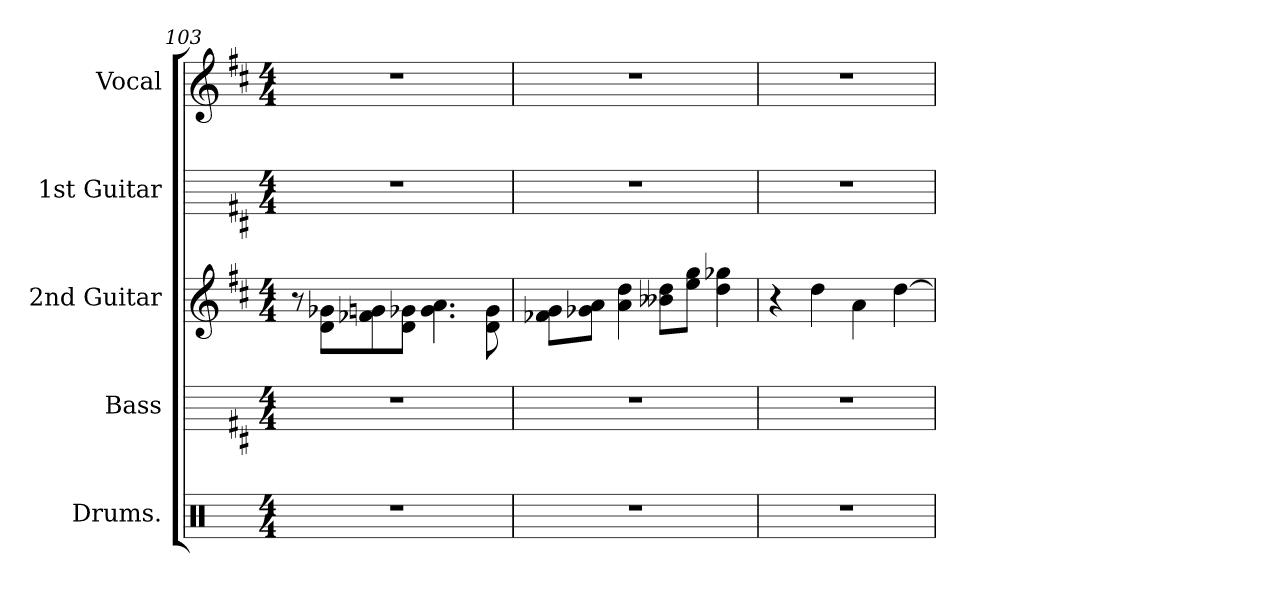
**kern	**kern	**kern	**kern	**kern
*part5	*part4	*part3	*part2	*part1
*staff5	*staff4	*staff3	*staff2	*staff1
*I"Drums.	*I"Bass	*I"2nd Guitar	*I"1st Guitar	*I"Vocal
*I'Drs.	*I'Ba.	*I'Gt.2	*I'Gt.1	*I'Vo.
*clefX	*	*	*	*clefG2
*	*ITrd7c12	*	*	*
*k[]	*k[f#c#]	*k[f#c#]	*k[f#c#]	*k[f#c#]
*M4/4	*M4/4	*M4/4	*M4/4	*M4/4
=103	=103	=103	=103	=103
1r	1r	8r	1r	1r
.	.	8d\ 8g-\L	.	.
.	.	8f-\ 8g\	.	.
.	.	8d\ 8g-\J	.	.
.	.	4.g-\ 4.a\	.	.
.	.	8d\ 8g-\	.	.
=104	=104	=104	=104	=104
1r	1r	8f-\ 8g\L	1r	1r
.	.	8g-\ 8a\J	.	.
.	.	4a\ 4dd\	.	.
.	.	8b--\ 8dd\L	.	.
.	.	8ee\ 8gg\J	.	.
.	.	4dd\ 4gg-\	.	.
!!LO:PB:g=z
=105	=105	=105	=105	=105
1r	1r	4r	1r	1r
.	.	4dd\	.	.
.	.	4a\	.	.
.	.	[4dd\	.	.
=	=	=	=	=
*-	*-	*-	*-	*-
